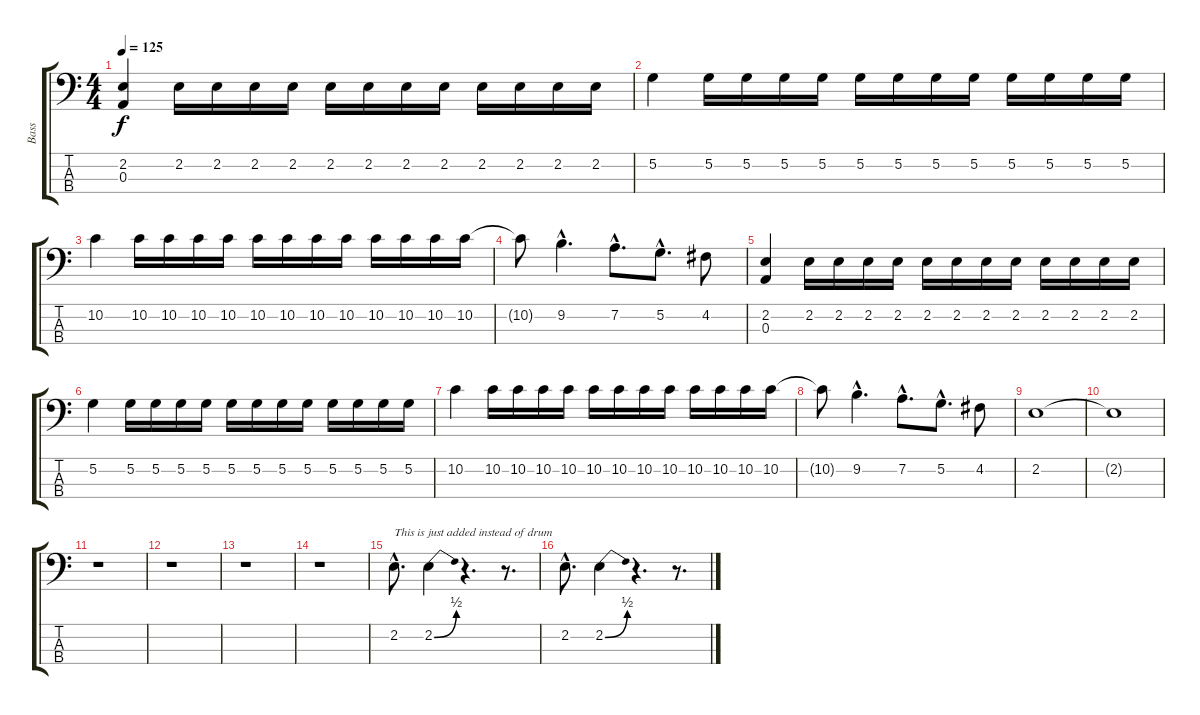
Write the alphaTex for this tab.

\track ("Bass" "Bass") {instrument electricbassfinger}
\staff {score tabs}
\tuning (G2 D2 A1 E1) {hide}
\ts (4 4)
\tempo 125
\clef f4
\ks c
(2.2 0.3).4{dy f} 2.2.16 2.2.16 2.2.16 2.2.16 2.2.16 2.2.16 2.2.16 2.2.16 2.2.16 2.2.16 2.2.16 2.2.16 |
5.2.4 5.2.16 5.2.16 5.2.16 5.2.16 5.2.16 5.2.16 5.2.16 5.2.16 5.2.16 5.2.16 5.2.16 5.2.16 |
10.2.4 10.2.16 10.2.16 10.2.16 10.2.16 10.2.16 10.2.16 10.2.16 10.2.16 10.2.16 10.2.16 10.2.16 10.2.16 |
10.2{t}.8 9.2{hac}.4{d} 7.2{hac}.8{d} 5.2{hac}.8{d} 4.2.8 |
(2.2 0.3).4 2.2.16 2.2.16 2.2.16 2.2.16 2.2.16 2.2.16 2.2.16 2.2.16 2.2.16 2.2.16 2.2.16 2.2.16 |
5.2.4 5.2.16 5.2.16 5.2.16 5.2.16 5.2.16 5.2.16 5.2.16 5.2.16 5.2.16 5.2.16 5.2.16 5.2.16 |
10.2.4 10.2.16 10.2.16 10.2.16 10.2.16 10.2.16 10.2.16 10.2.16 10.2.16 10.2.16 10.2.16 10.2.16 10.2.16 |
10.2{t}.8 9.2{hac}.4{d} 7.2{hac}.8{d} 5.2{hac}.8{d} 4.2.8 |
2.2.1 |
2.2{t}.1 |
r.1 |
r.1 |
r.1 |
r.1 |
2.2{hac}.8{d txt "This is just added instead of drum" volume 7} 2.2{be (bend 0 0 60 2)}.4 r.4{d} r.8{d} |
2.2{hac}.8{d volume 7} 2.2{be (bend 0 0 60 2)}.4 r.4{d} r.8{d}
